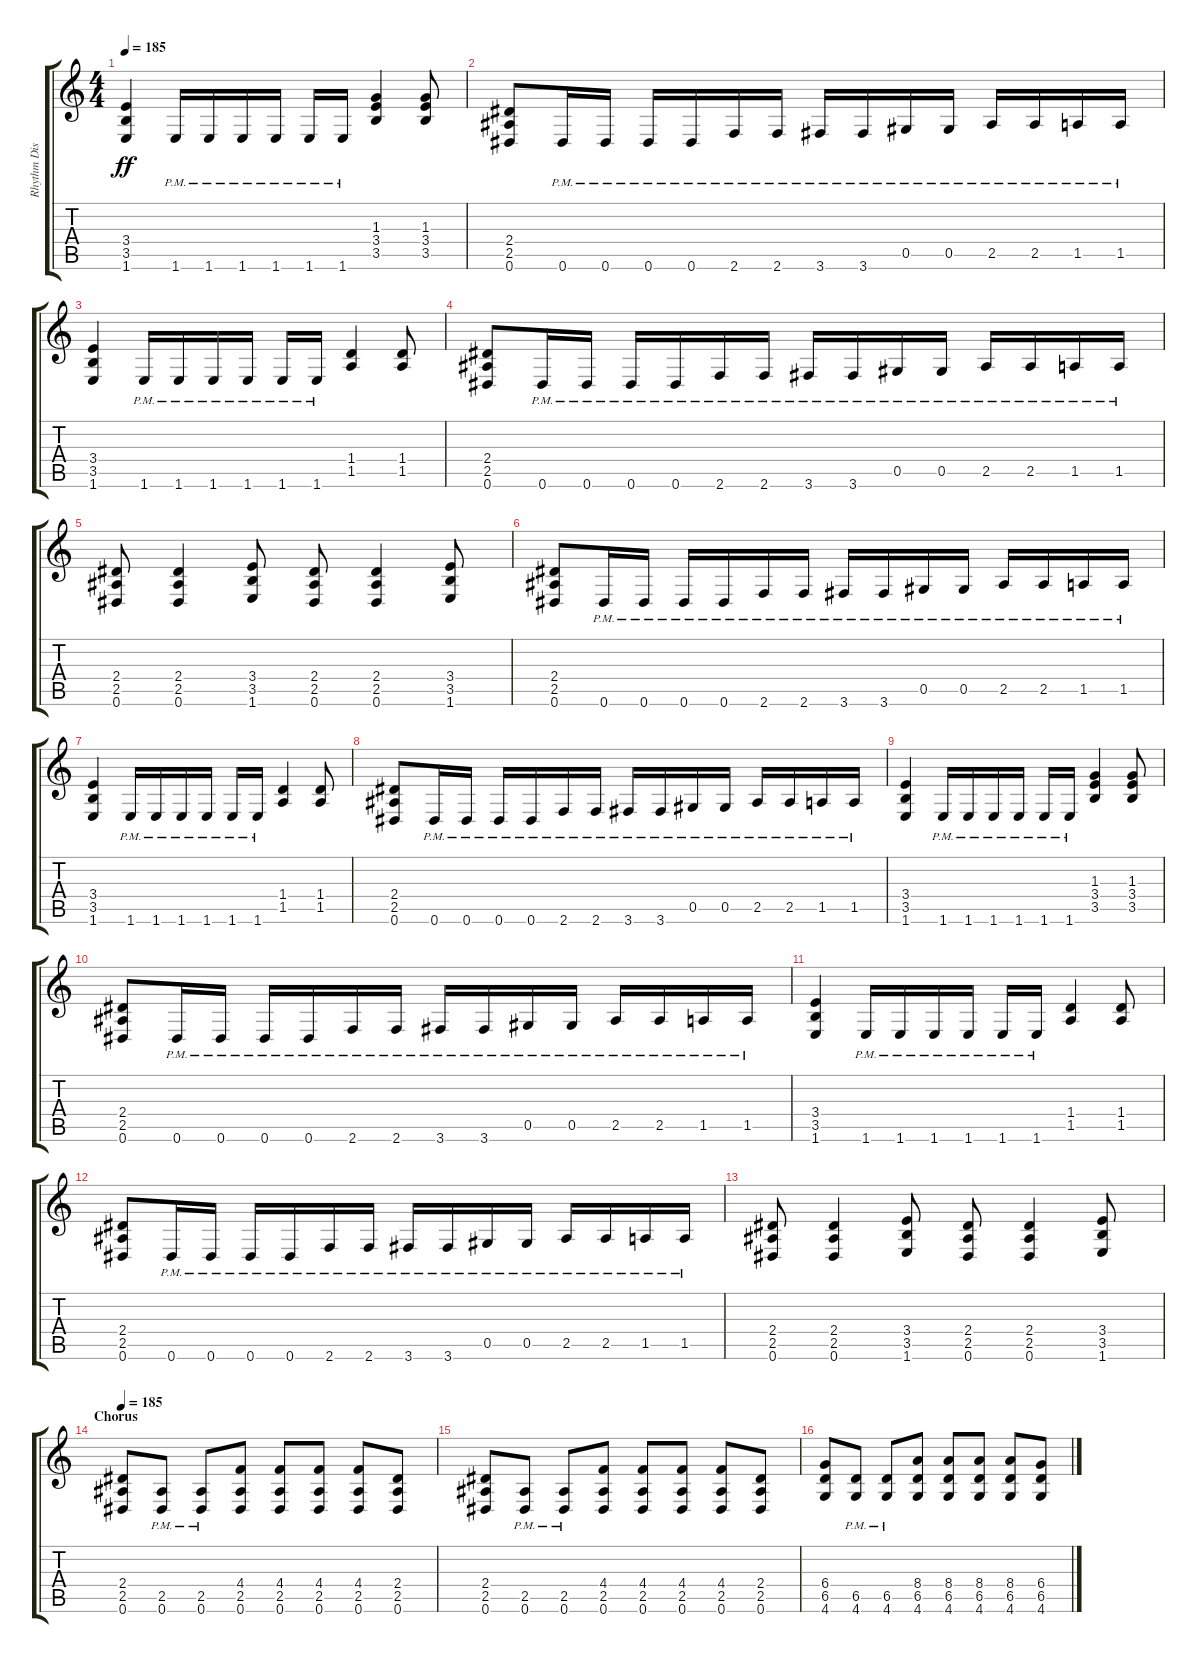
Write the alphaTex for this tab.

\track ("Rhythm Distortion" "Rhythm Dis") {instrument distortionguitar}
\staff {score tabs}
\tuning (Eb4 Bb3 Gb3 Db3 Ab2 Eb2) {hide}
\ts (4 4)
\tempo 185
\clef g2
\ks c
(3.4 3.5 1.6).4{dy ff} 1.6{pm}.16 1.6{pm}.16 1.6{pm}.16 1.6{pm}.16 1.6{pm}.16 1.6{pm}.16 (1.3 3.4 3.5).4 (1.3 3.4 3.5).8 |
(2.4 2.5 0.6).8{balance 0} 0.6{pm}.16 0.6{pm}.16 0.6{pm}.16 0.6{pm}.16 2.6{pm}.16 2.6{pm}.16 3.6{pm}.16 3.6{pm}.16 0.5{pm}.16 0.5{pm}.16 2.5{pm}.16 2.5{pm}.16 1.5{pm}.16 1.5{pm}.16 |
(3.4 3.5 1.6).4 1.6{pm}.16 1.6{pm}.16 1.6{pm}.16 1.6{pm}.16 1.6{pm}.16 1.6{pm}.16 (1.4 1.5).4 (1.4 1.5).8 |
(2.4 2.5 0.6).8 0.6{pm}.16 0.6{pm}.16 0.6{pm}.16 0.6{pm}.16 2.6{pm}.16 2.6{pm}.16 3.6{pm}.16 3.6{pm}.16 0.5{pm}.16 0.5{pm}.16 2.5{pm}.16 2.5{pm}.16 1.5{pm}.16 1.5{pm}.16 |
(2.4 2.5 0.6).8 (2.4 2.5 0.6).4 (3.4 3.5 1.6).8 (2.4 2.5 0.6).8 (2.4 2.5 0.6).4 (3.4 3.5 1.6).8 |
(2.4 2.5 0.6).8{balance 0} 0.6{pm}.16 0.6{pm}.16 0.6{pm}.16 0.6{pm}.16 2.6{pm}.16 2.6{pm}.16 3.6{pm}.16 3.6{pm}.16 0.5{pm}.16 0.5{pm}.16 2.5{pm}.16 2.5{pm}.16 1.5{pm}.16 1.5{pm}.16 |
(3.4 3.5 1.6).4 1.6{pm}.16 1.6{pm}.16 1.6{pm}.16 1.6{pm}.16 1.6{pm}.16 1.6{pm}.16 (1.4 1.5).4 (1.4 1.5).8 |
(2.4 2.5 0.6).8 0.6{pm}.16 0.6{pm}.16 0.6{pm}.16 0.6{pm}.16 2.6{pm}.16 2.6{pm}.16 3.6{pm}.16 3.6{pm}.16 0.5{pm}.16 0.5{pm}.16 2.5{pm}.16 2.5{pm}.16 1.5{pm}.16 1.5{pm}.16 |
(3.4 3.5 1.6).4 1.6{pm}.16 1.6{pm}.16 1.6{pm}.16 1.6{pm}.16 1.6{pm}.16 1.6{pm}.16 (1.3 3.4 3.5).4 (1.3 3.4 3.5).8 |
(2.4 2.5 0.6).8{balance 0} 0.6{pm}.16 0.6{pm}.16 0.6{pm}.16 0.6{pm}.16 2.6{pm}.16 2.6{pm}.16 3.6{pm}.16 3.6{pm}.16 0.5{pm}.16 0.5{pm}.16 2.5{pm}.16 2.5{pm}.16 1.5{pm}.16 1.5{pm}.16 |
(3.4 3.5 1.6).4 1.6{pm}.16 1.6{pm}.16 1.6{pm}.16 1.6{pm}.16 1.6{pm}.16 1.6{pm}.16 (1.4 1.5).4 (1.4 1.5).8 |
(2.4 2.5 0.6).8 0.6{pm}.16 0.6{pm}.16 0.6{pm}.16 0.6{pm}.16 2.6{pm}.16 2.6{pm}.16 3.6{pm}.16 3.6{pm}.16 0.5{pm}.16 0.5{pm}.16 2.5{pm}.16 2.5{pm}.16 1.5{pm}.16 1.5{pm}.16 |
(2.4 2.5 0.6).8 (2.4 2.5 0.6).4 (3.4 3.5 1.6).8 (2.4 2.5 0.6).8 (2.4 2.5 0.6).4 (3.4 3.5 1.6).8 |
\section ("" "Chorus")
\tempo 185
(2.4 2.5 0.6).8{balance 0} (2.5{pm} 0.6{pm}).8 (2.5{pm} 0.6{pm}).8 (4.4 2.5 0.6).8 (4.4 2.5 0.6).8 (4.4 2.5 0.6).8 (4.4 2.5 0.6).8 (2.4 2.5 0.6).8 |
(2.4 2.5 0.6).8 (2.5{pm} 0.6{pm}).8 (2.5{pm} 0.6{pm}).8 (4.4 2.5 0.6).8 (4.4 2.5 0.6).8 (4.4 2.5 0.6).8 (4.4 2.5 0.6).8 (2.4 2.5 0.6).8 |
(6.4 6.5 4.6).8 (6.5{pm} 4.6{pm}).8 (6.5{pm} 4.6{pm}).8 (8.4 6.5 4.6).8 (8.4 6.5 4.6).8 (8.4 6.5 4.6).8 (8.4 6.5 4.6).8 (6.4 6.5 4.6).8
